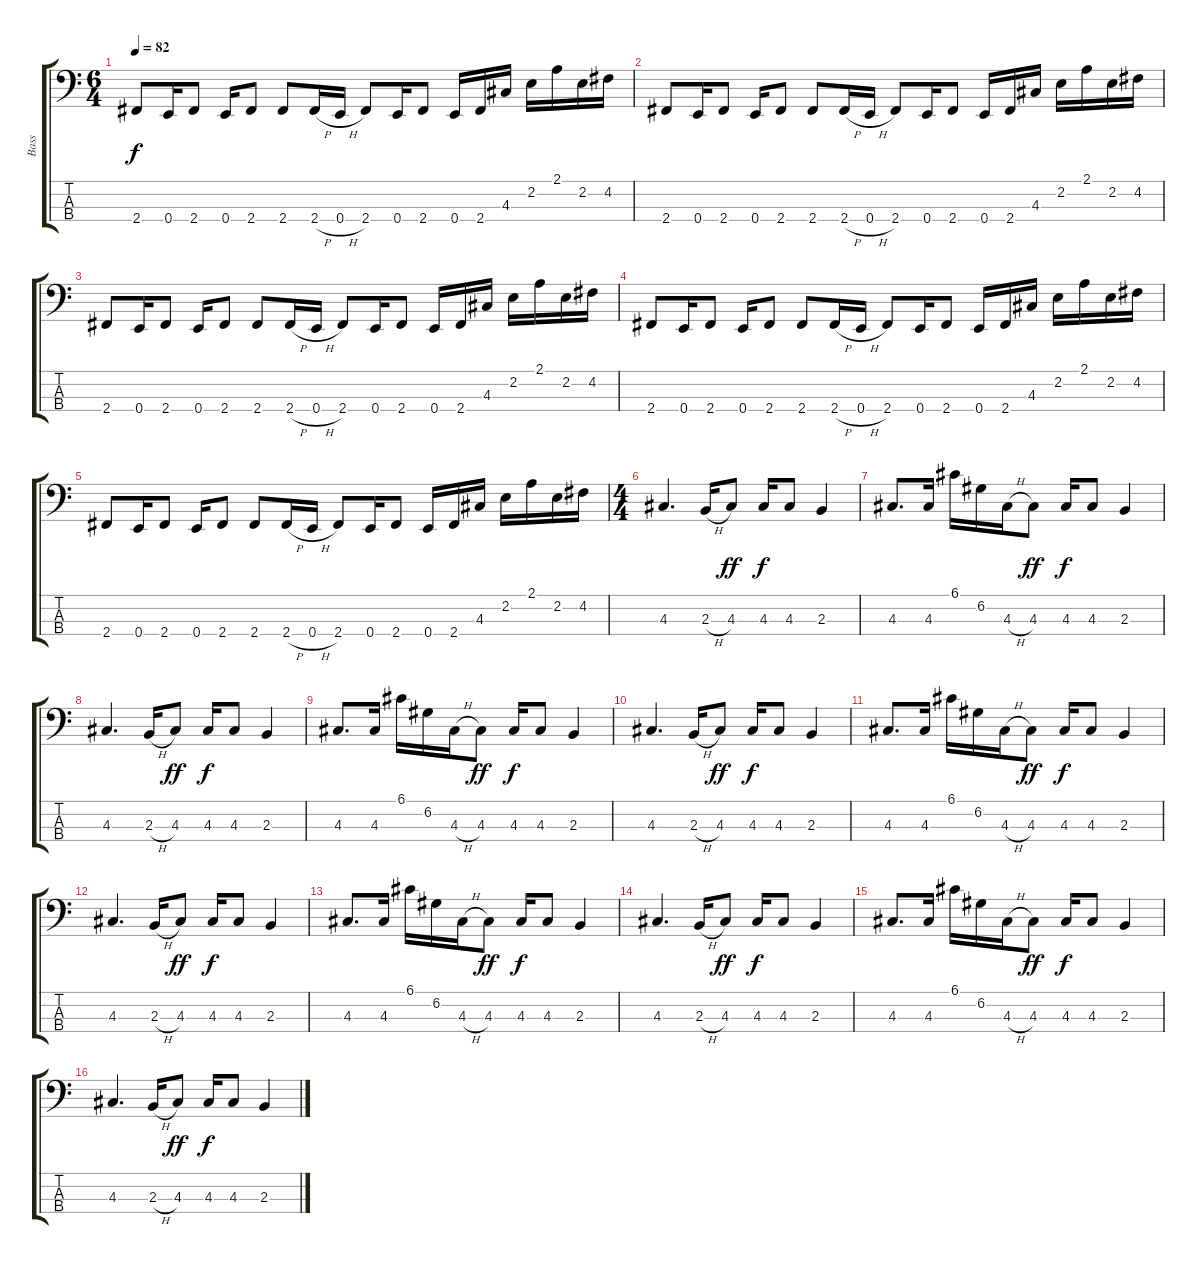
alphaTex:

\track ("Bass" "Bass") {instrument electricbassfinger}
\staff {score tabs}
\tuning (G2 D2 A1 E1) {hide}
\ts (6 4)
\tempo 82
\clef f4
\ks c
2.4.8{dy f} 0.4.16 2.4.8 0.4.16 2.4.8 2.4.8 2.4{h}.16 0.4{h}.16 2.4.8 0.4.16 2.4.8 0.4.16 2.4.16 4.3.16 2.2.16 2.1.16 2.2.16 4.2.16 |
2.4.8 0.4.16 2.4.8 0.4.16 2.4.8 2.4.8 2.4{h}.16 0.4{h}.16 2.4.8 0.4.16 2.4.8 0.4.16 2.4.16 4.3.16 2.2.16 2.1.16 2.2.16 4.2.16 |
2.4.8 0.4.16 2.4.8 0.4.16 2.4.8 2.4.8 2.4{h}.16 0.4{h}.16 2.4.8 0.4.16 2.4.8 0.4.16 2.4.16 4.3.16 2.2.16 2.1.16 2.2.16 4.2.16 |
2.4.8 0.4.16 2.4.8 0.4.16 2.4.8 2.4.8 2.4{h}.16 0.4{h}.16 2.4.8 0.4.16 2.4.8 0.4.16 2.4.16 4.3.16 2.2.16 2.1.16 2.2.16 4.2.16 |
2.4.8 0.4.16 2.4.8 0.4.16 2.4.8 2.4.8 2.4{h}.16 0.4{h}.16 2.4.8 0.4.16 2.4.8 0.4.16 2.4.16 4.3.16 2.2.16 2.1.16 2.2.16 4.2.16 |
\ts (4 4)
4.3.4{d} 2.3{h}.16 4.3.8{dy ff} 4.3.16{dy f} 4.3.8 2.3.4 |
4.3.8{d} 4.3.16 6.1.16 6.2.16 4.3{h}.16 4.3.8{dy ff} 4.3.16{dy f} 4.3.8 2.3.4 |
4.3.4{d} 2.3{h}.16 4.3.8{dy ff} 4.3.16{dy f} 4.3.8 2.3.4 |
4.3.8{d} 4.3.16 6.1.16 6.2.16 4.3{h}.16 4.3.8{dy ff} 4.3.16{dy f} 4.3.8 2.3.4 |
4.3.4{d} 2.3{h}.16 4.3.8{dy ff} 4.3.16{dy f} 4.3.8 2.3.4 |
4.3.8{d} 4.3.16 6.1.16 6.2.16 4.3{h}.16 4.3.8{dy ff} 4.3.16{dy f} 4.3.8 2.3.4 |
4.3.4{d} 2.3{h}.16 4.3.8{dy ff} 4.3.16{dy f} 4.3.8 2.3.4 |
4.3.8{d} 4.3.16 6.1.16 6.2.16 4.3{h}.16 4.3.8{dy ff} 4.3.16{dy f} 4.3.8 2.3.4 |
4.3.4{d} 2.3{h}.16 4.3.8{dy ff} 4.3.16{dy f} 4.3.8 2.3.4 |
4.3.8{d} 4.3.16 6.1.16 6.2.16 4.3{h}.16 4.3.8{dy ff} 4.3.16{dy f} 4.3.8 2.3.4 |
4.3.4{d} 2.3{h}.16 4.3.8{dy ff} 4.3.16{dy f} 4.3.8 2.3.4
